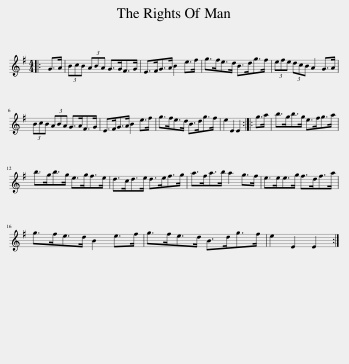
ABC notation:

X:1
L:1/8
M:4/4
I:linebreak $
K:Emin
V:1 treble
V:1
|: G>A | (3BcB (3ABA G>GF>G | E>FG>A B2 e>f | g>fe>d B>dg>f | (3efe (3dcB A2 G>A |$ %5
 (3BcB (3ABA G>AF>G | E>FG>A B2 e>f | g>fe>d B>dg>f | e2 E2 E2 :: g>a | %10
 b>gb>g e>fg>a |$ b>gb>g e>gf>e | d>cd>e d>ef>g | a>fa>b a2 g>f | e>ee>g f>df>a |$ %15
 g>fe>d B2 e>f | g>fe>d B>dg>f | e2 E2 E2 :| %18
